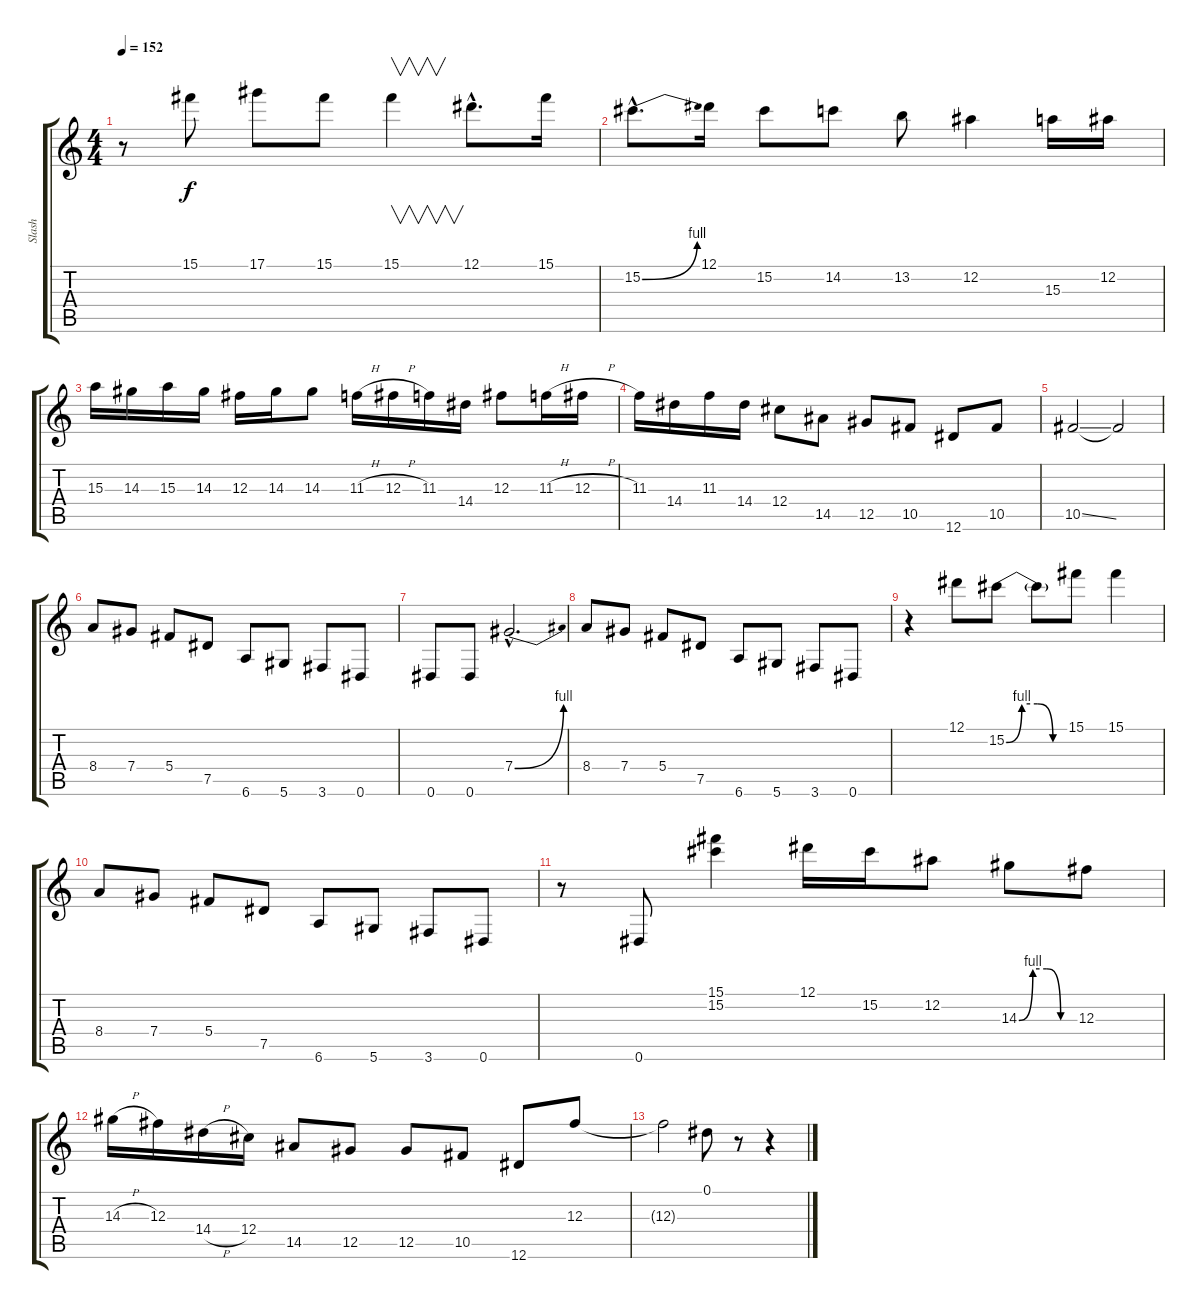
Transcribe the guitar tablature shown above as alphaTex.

\track ("Slash" "Slash") {instrument distortionguitar}
\staff {score tabs}
\tuning (Eb4 Bb3 Gb3 Db3 Ab2 Eb2) {hide}
\ts (4 4)
\tempo 152
\clef g2
\ks c
r.8{dy f} 15.1.8 17.1.8 15.1.8 15.1.4{v} 12.1{hac}.8{d} 15.1.16 |
15.2{be (bend 0 0 60 4) hac}.8{d} 12.1.16 15.2.8 14.2.8 13.2.8 12.2.4 15.3.16 12.2.16 |
15.3.16 14.3.16 15.3.16 14.3.16 12.3.16 14.3.16 14.3.8 11.3{h}.16 12.3{h}.16 11.3.16 14.4.16 12.3.8 11.3{h}.16 12.3{h}.16 |
11.3.16 14.4.16 11.3.16 14.4.16 12.4.8 14.5.8 12.5.8 10.5.8 12.6.8 10.5.8 |
10.5{ss}.2 10.5{t}.2 |
8.4.8 7.4.8 5.4.8 7.5.8 6.6.8 5.6.8 3.6.8 0.6.8 |
0.6.8 0.6.8 7.4{be (bend 0 0 60 4) hac}.2{d} |
8.4.8 7.4.8 5.4.8 7.5.8 6.6.8 5.6.8 3.6.8 0.6.8 |
r.4 12.1.8 15.2{be (custom 0 0 15 4 30 4 45 0 60 0)}.8 15.2{t}.8 15.1.8 15.1.4 |
8.4.8 7.4.8 5.4.8 7.5.8 6.6.8 5.6.8 3.6.8 0.6.8 |
r.8 0.6.8 (15.1 15.2).4 12.1.16 15.2.16 12.2.8 14.3{be (custom 0 0 15 4 30 4 45 0 60 0)}.8 12.3.8 |
14.3{h}.16 12.3.16 14.4{h}.16 12.4.16 14.5.8 12.5.8 12.5.8 10.5.8 12.6.8 12.3.8 |
12.3{t}.2 0.1.8 r.8 r.4
